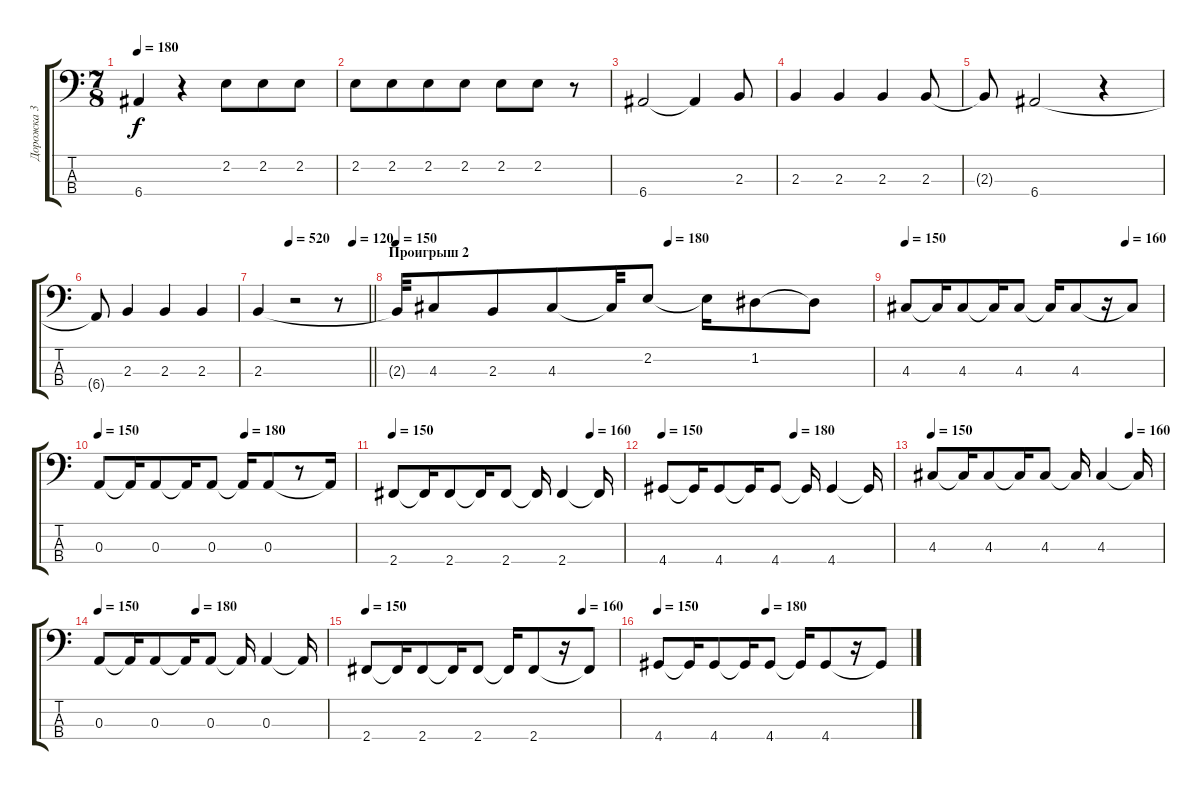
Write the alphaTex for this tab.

\track ("Дорожка 3" "Дорожка 3") {instrument electricbassfinger}
\staff {score tabs}
\tuning (G2 D2 A1 E1) {hide}
\ts (7 8)
\tempo 180
\clef f4
\ks c
6.4.4{dy f} r.4 2.2.8 2.2.8 2.2.8 |
2.2.8 2.2.8 2.2.8 2.2.8 2.2.8 2.2.8 r.8 |
6.4.2 6.4{t}.4 2.3.8 |
2.3.4 2.3.4 2.3.4 2.3.8 |
2.3{t}.8 6.4.2 r.4 |
6.4{t}.8 2.3.4 2.3.4 2.3.4 |
\tempo (520 0.2857142857142857)
\tempo (120 0.8571428571428571)
\barLineRight lightlight
2.3.4 r.2 r.8 |
\section ("" "Проигрыш 2")
\tempo 150
\tempo (180 0.5714285714285714)
2.3{t}.32 4.3.8 2.3.8 4.3.8 4.3{t}.32 2.2.8 2.2{t}.16 1.2.8 1.2{t}.8 |
\tempo 150
\tempo (160 0.8571428571428571)
4.3.8 4.3{t}.16 4.3.8 4.3{t}.16 4.3.8 4.3{t}.16 4.3.8 r.16 4.3{t}.8 |
\tempo 150
\tempo (180 0.5714285714285714)
0.3.8 0.3{t}.16 0.3.8 0.3{t}.16 0.3.8 0.3{t}.16 0.3.8 r.8 0.3{t}.16 |
\tempo 150
\tempo (160 0.8571428571428571)
2.4.8 2.4{t}.16 2.4.8 2.4{t}.16 2.4.8 2.4{t}.16 2.4.4 2.4{t}.16 |
\tempo 150
\tempo (180 0.5714285714285714)
4.4.8 4.4{t}.16 4.4.8 4.4{t}.16 4.4.8 4.4{t}.16 4.4.4 4.4{t}.16 |
\tempo 150
\tempo (160 0.8571428571428571)
4.3.8 4.3{t}.16 4.3.8 4.3{t}.16 4.3.8 4.3{t}.16 4.3.4 4.3{t}.16 |
\tempo 150
\tempo (180 0.42857142857142855)
0.3.8 0.3{t}.16 0.3.8 0.3{t}.16 0.3.8 0.3{t}.16 0.3.4 0.3{t}.16 |
\tempo 150
\tempo (160 0.8571428571428571)
2.4.8 2.4{t}.16 2.4.8 2.4{t}.16 2.4.8 2.4{t}.16 2.4.8 r.16 2.4{t}.8 |
\tempo 150
\tempo (180 0.42857142857142855)
4.4.8 4.4{t}.16 4.4.8 4.4{t}.16 4.4.8 4.4{t}.16 4.4.8 r.16 4.4{t}.8
